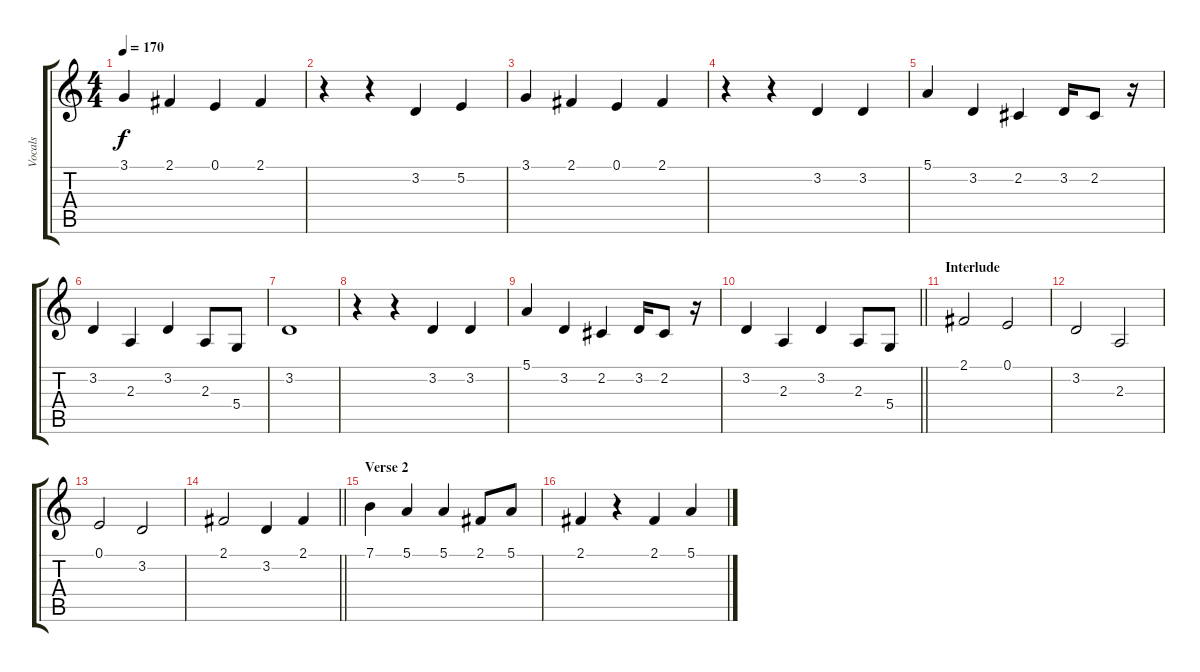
\track ("Vocals" "Vocals") {instrument clarinet}
\staff {score tabs}
\tuning (E4 B3 G3 D3 A2 E2) {hide}
\ts (4 4)
\tempo 170
\clef g2
\ks c
3.1.4{dy f} 2.1.4 0.1.4 2.1.4 |
r.4 r.4 3.2.4 5.2.4 |
3.1.4 2.1.4 0.1.4 2.1.4 |
r.4 r.4 3.2.4 3.2.4 |
5.1.4 3.2.4 2.2.4 3.2.16 2.2.8 r.16 |
3.2.4 2.3.4 3.2.4 2.3.8 5.4.8 |
3.2.1 |
r.4 r.4 3.2.4 3.2.4 |
5.1.4 3.2.4 2.2.4 3.2.16 2.2.8 r.16 |
\barLineRight lightlight
3.2.4 2.3.4 3.2.4 2.3.8 5.4.8 |
\section ("" "Interlude")
2.1.2 0.1.2 |
3.2.2 2.3.2 |
0.1.2 3.2.2 |
\barLineRight lightlight
2.1.2 3.2.4 2.1.4 |
\section ("" "Verse 2")
7.1.4 5.1.4 5.1.4 2.1.8 5.1.8 |
2.1.4 r.4 2.1.4 5.1.4
